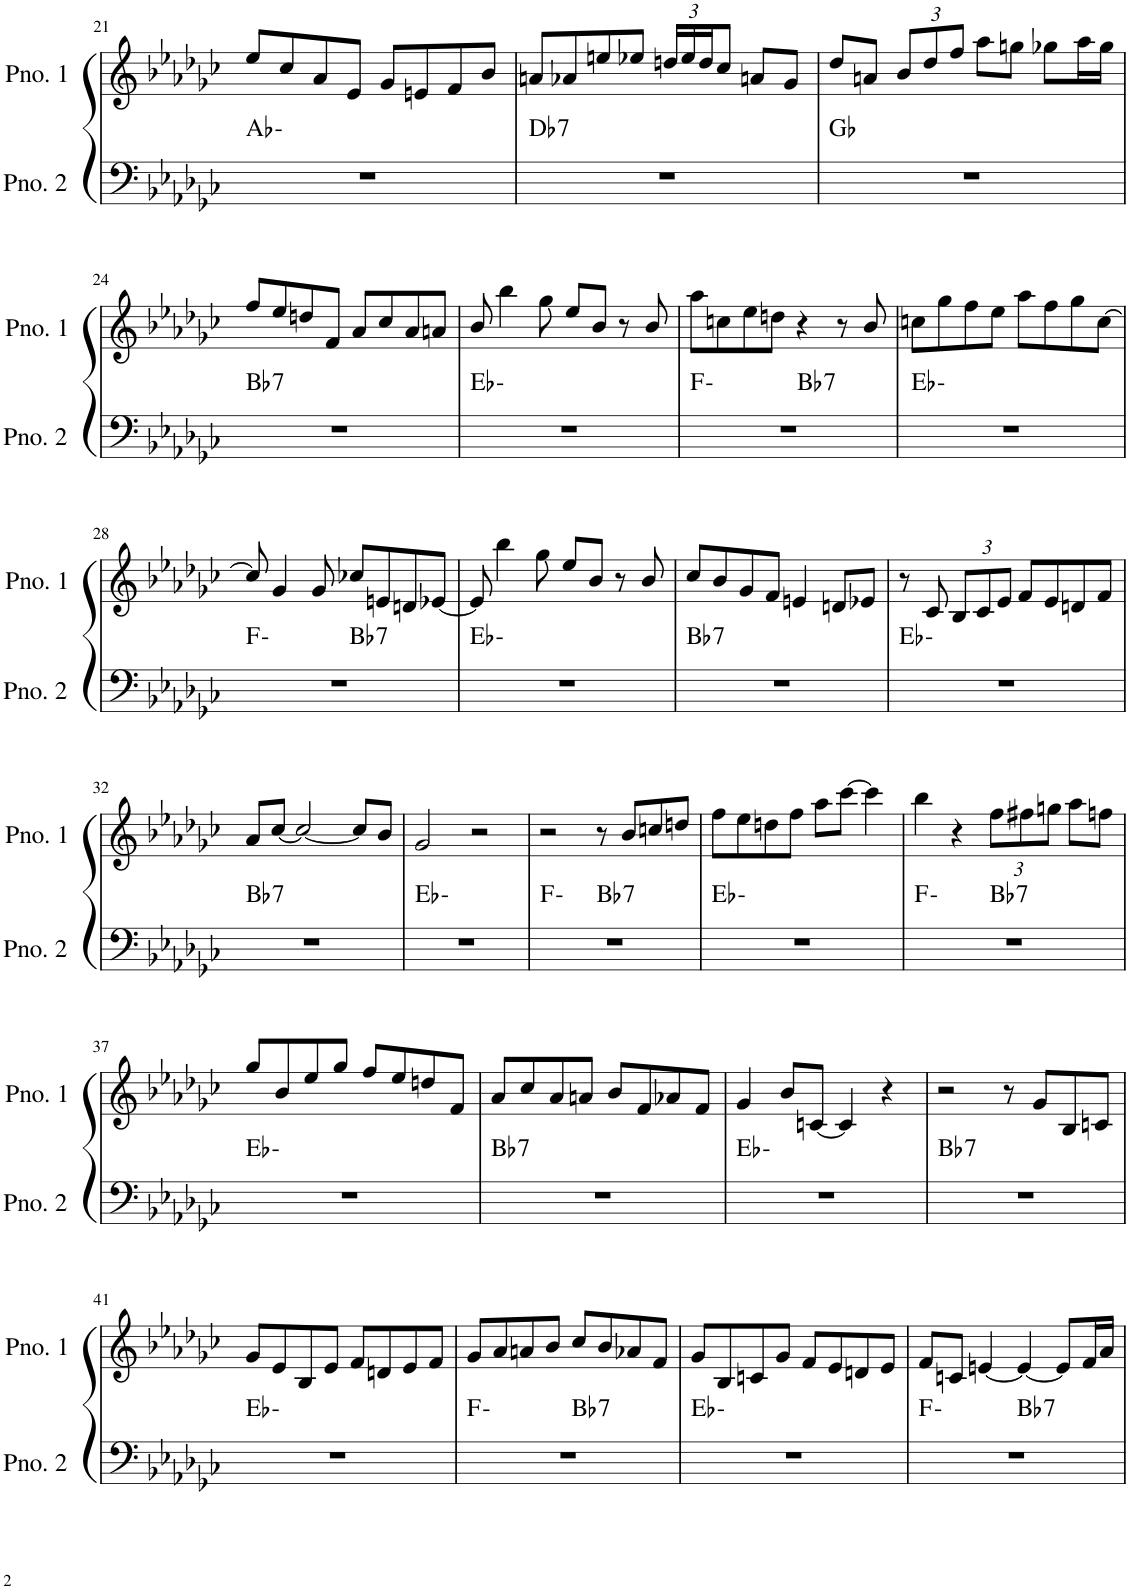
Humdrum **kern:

**kern	**harte	**kern
*part2	*part2	*part1
*staff2	*	*staff1
*I"ピアノ 2	*	*I"ピアノ 1
!!LO:PB:g=z
*clefF4	*	*clefG2
*k[b-e-a-d-g-c-]	*	*k[b-e-a-d-g-c-]
*M4/4	*	*M4/4
=21	=21	=21
1r	Ab:min	8ee-/L
.	.	8cc-/
.	.	8a-/
.	.	8e-/J
.	.	8g-/L
.	.	8en/
.	.	8f/
.	.	8b-/J
=22	=22	=22
!	!LO:H:kt=7	!
1r	Db:7	8an/L
.	.	8a-X/
.	.	8een/
.	.	8ee-X/J
*	*	*Xbrackettup
.	.	24ddn/LL
.	.	24ee-/
.	.	24dd/J
.	.	8cc-/J
.	.	8an/L
.	.	8g-/J
=23	=23	=23
1r	Gb:maj	8dd-/L
.	.	8an/J
.	.	12b-/L
.	.	12dd-/
.	.	12ff/J
.	.	8aa-\L
.	.	8ggn\J
.	.	8gg-X\L
.	.	16aa-\L
.	.	16gg-\JJ
!!LO:LB:g=z
=24	=24	=24
!	!LO:H:kt=7	!
1r	Bb:7	8ff/L
.	.	8ee-/
.	.	8ddn/
.	.	8f/J
.	.	8a-/L
.	.	8cc-/
.	.	8a-/
.	.	8an/J
=25	=25	=25
1r	Eb:min	8b-/
.	.	4bb-\
.	.	8gg-\
.	.	8ee-/L
.	.	8b-/J
.	.	8r
.	.	8b-/
=26	=26	=26
*^	*	*
1r	2ryy	F:min	8aa-\L
.	.	.	8ccn\
.	.	.	8ee-\
.	.	.	8ddn\J
!	!	!LO:H:kt=7	!
.	2ryy	Bb:7	4r
.	.	.	8r
.	.	.	8b-/
*v	*v	*	*
=27	=27	=27
1r	Eb:min	8ccn\L
.	.	8gg-\
.	.	8ff\
.	.	8ee-\J
.	.	8aa-\L
.	.	8ff\
.	.	8gg-\
.	.	[8cc\J
!!LO:LB:g=z
=28	=28	=28
*^	*	*
1r	2ryy	F:min	8cc/]
.	.	.	4g-/
.	.	.	8g-/
!	!	!LO:H:kt=7	!
.	2ryy	Bb:7	8cc-X/L
.	.	.	8en/
.	.	.	8dn/
.	.	.	[8e-X/J
*v	*v	*	*
=29	=29	=29
1r	Eb:min	8e-/]
.	.	4bb-\
.	.	8gg-\
.	.	8ee-/L
.	.	8b-/J
.	.	8r
.	.	8b-/
=30	=30	=30
!	!LO:H:kt=7	!
1r	Bb:7	8cc-/L
.	.	8b-/
.	.	8g-/
.	.	8f/J
.	.	4en/
.	.	8dn/L
.	.	8e-X/J
=31	=31	=31
1r	Eb:min	8r
.	.	8c-/
.	.	12B-/L
.	.	12c-/
.	.	12e-/J
.	.	8f/L
.	.	8e-/
.	.	8dn/
.	.	8f/J
!!LO:LB:g=z
=32	=32	=32
!	!LO:H:kt=7	!
1r	Bb:7	8a-/L
.	.	[8cc-/J
.	.	2cc-/_
.	.	8cc-/L]
.	.	8b-/J
=33	=33	=33
1r	Eb:min	2g-/
.	.	2r
=34	=34	=34
*^	*	*
1r	2ryy	F:min	2r
!	!	!LO:H:kt=7	!
.	2ryy	Bb:7	8r
.	.	.	8b-/L
.	.	.	8ccn/
.	.	.	8ddn/J
*v	*v	*	*
=35	=35	=35
1r	Eb:min	8ff\L
.	.	8ee-\
.	.	8ddn\
.	.	8ff\J
.	.	8aa-\L
.	.	[8ccc-\J
.	.	4ccc-\]
=36	=36	=36
*^	*	*
1r	2ryy	F:min	4bb-\
.	.	.	4r
!	!	!LO:H:kt=7	!
.	2ryy	Bb:7	12ff\L
.	.	.	12ff#X\
.	.	.	12ggn\J
.	.	.	8aa-\L
.	.	.	8ffn\J
*v	*v	*	*
!!LO:LB:g=z
=37	=37	=37
1r	Eb:min	8gg-/L
.	.	8b-/
.	.	8ee-/
.	.	8gg-/J
.	.	8ff/L
.	.	8ee-/
.	.	8ddn/
.	.	8f/J
=38	=38	=38
!	!LO:H:kt=7	!
1r	Bb:7	8a-/L
.	.	8cc-/
.	.	8a-/
.	.	8an/J
.	.	8b-/L
.	.	8f/
.	.	8a-X/
.	.	8f/J
=39	=39	=39
1r	Eb:min	4g-/
.	.	8b-/L
.	.	[8cn/J
.	.	4c/]
.	.	4r
=40	=40	=40
!	!LO:H:kt=7	!
1r	Bb:7	2r
.	.	8r
.	.	8g-/L
.	.	8B-/
.	.	8cn/J
!!LO:LB:g=z
=41	=41	=41
1r	Eb:min	8g-/L
.	.	8e-/
.	.	8B-/
.	.	8e-/J
.	.	8f/L
.	.	8dn/
.	.	8e-/
.	.	8f/J
=42	=42	=42
*^	*	*
1r	2ryy	F:min	8g-/L
.	.	.	8a-/
.	.	.	8an/
.	.	.	8b-/J
!	!	!LO:H:kt=7	!
.	2ryy	Bb:7	8cc-/L
.	.	.	8b-/
.	.	.	8a-X/
.	.	.	8f/J
*v	*v	*	*
=43	=43	=43
1r	Eb:min	8g-/L
.	.	8B-/
.	.	8cn/
.	.	8g-/J
.	.	8f/L
.	.	8e-/
.	.	8dn/
.	.	8e-/J
=44	=44	=44
*^	*	*
1r	2ryy	F:min	8f/L
.	.	.	8cn/J
.	.	.	[4en/
!	!	!LO:H:kt=7	!
.	2ryy	Bb:7	4e/_
.	.	.	8e/L]
.	.	.	16f/L
.	.	.	16a-/JJ
*v	*v	*	*
=	=	=
*-	*-	*-
